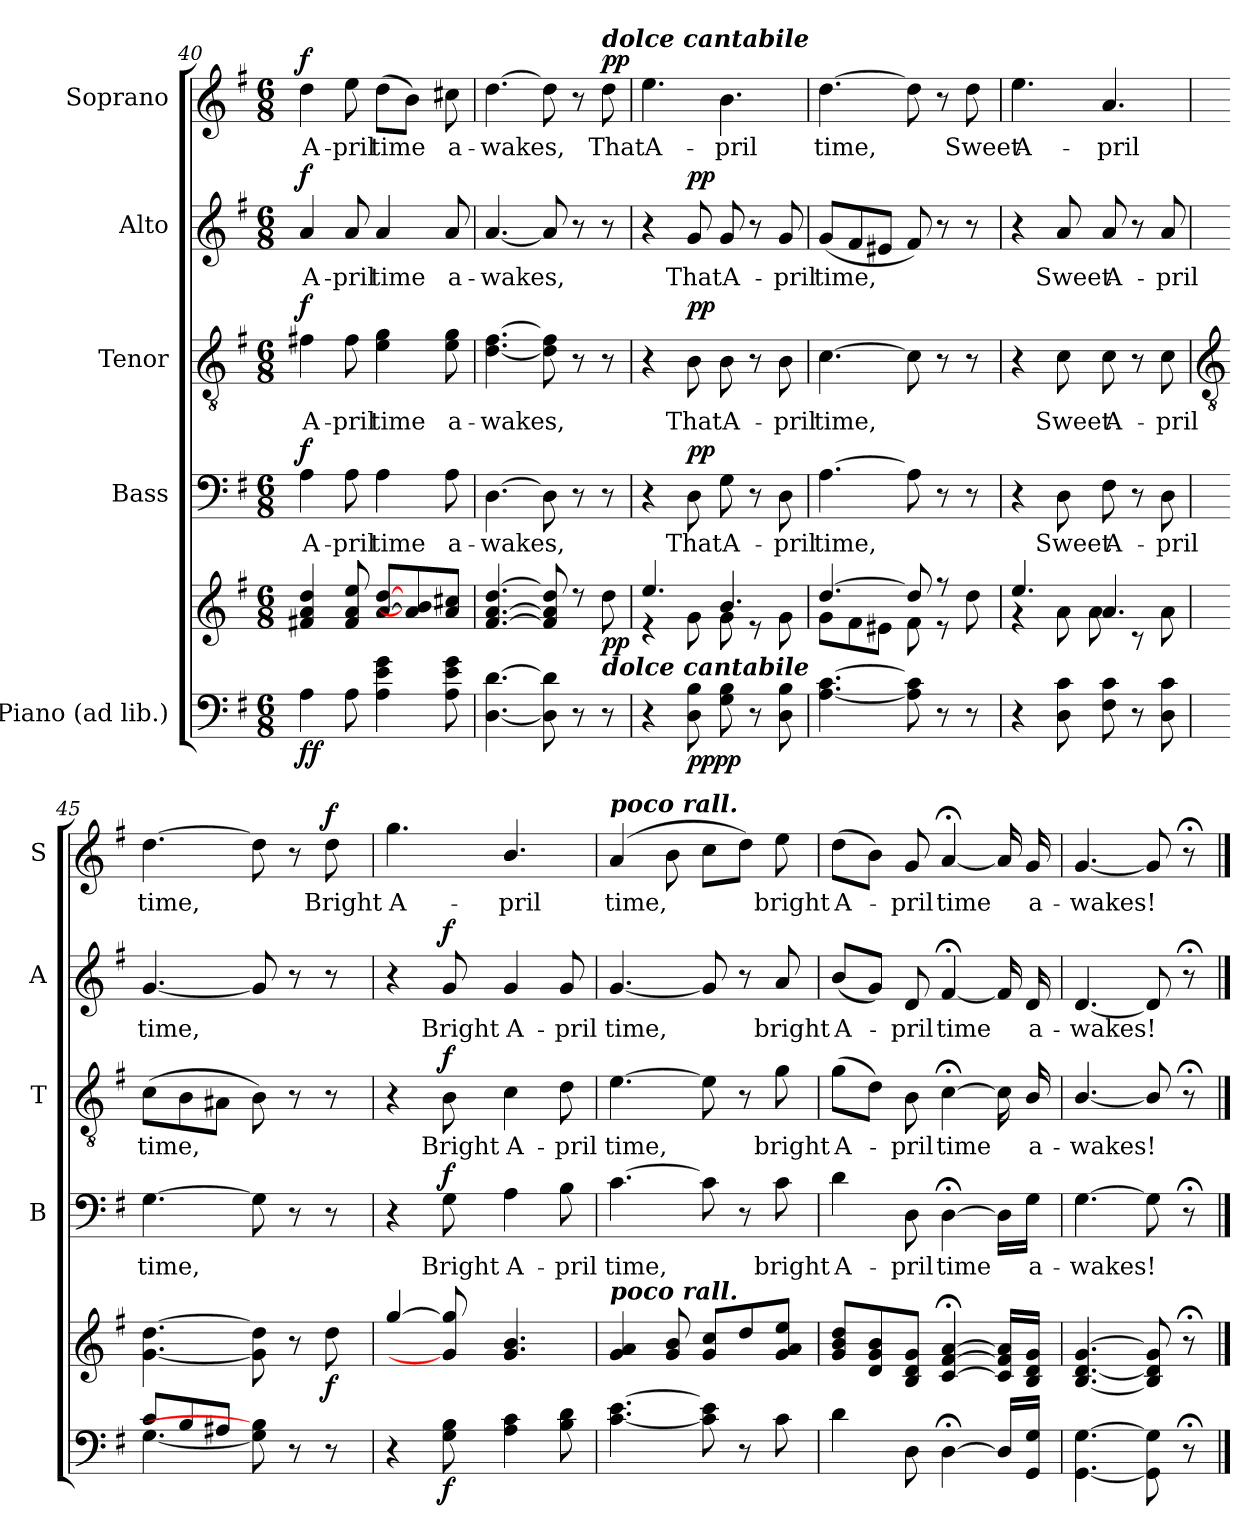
**kern	**kern	**dynam	**kern	**text	**dynam	**kern	**text	**dynam	**kern	**text	**dynam	**kern	**text	**dynam
*part5	*part5	*part5	*part4	*part4	*part4	*part3	*part3	*part3	*part2	*part2	*part2	*part1	*part1	*part1
*staff6	*staff5	*staff5/6	*staff4	*staff4	*staff4	*staff3	*staff3	*staff3	*staff2	*staff2	*staff2	*staff1	*staff1	*staff1
*I"Piano (ad lib.)	*	*	*I"Bass	*	*	*I"Tenor	*	*	*I"Alto	*	*	*I"Soprano	*	*
*	*	*	*I'B	*	*	*I'T	*	*	*I'A	*	*	*I'S	*	*
!!LO:LB:g=z
*clefF4	*clefG2	*	*clefF4	*	*	*clefGv2	*	*	*clefG2	*	*	*clefG2	*	*
*k[f#]	*k[f#]	*	*k[f#]	*	*	*k[f#]	*	*	*k[f#]	*	*	*k[f#]	*	*
*G:	*G:	*	*G:	*	*	*G:	*	*	*G:	*	*	*G:	*	*
*M6/8	*M6/8	*	*M6/8	*	*	*M6/8	*	*	*M6/8	*	*	*M6/8	*	*
=40	=40	=40	=40	=40	=40	=40	=40	=40	=40	=40	=40	=40	=40	=40
*	*^	*	*	*	*	*	*	*	*	*	*	*	*	*
!	!	!LO:N:vis=1	!LO:DY:b=2	!	!LO:LY:b	!	!	!LO:LY:b	!	!	!LO:LY:b	!	!	!LO:LY:b	!
!	!	!	!LO:DY:n=1:b	!	!	!LO:DY:b	!	!	!LO:DY:b	!	!	!LO:DY:b	!	!	!LO:DY:b
4A	4f#X 4a 4dd	2.ryy	f f	4A	A-	f	4f#X	A-	f	4a	A-	f	4dd	A-	f
!	!	!	!	!	!LO:LY:b	!	!	!LO:LY:b	!	!	!LO:LY:b	!	!	!LO:LY:b	!
8A	8f# 8a 8ee	.	.	8A	-pril	.	8f#	-pril	.	8a	-pril	.	8ee	-pril	.
!	!	!	!	!	!LO:LY:b	!	!	!LO:LY:b	!	!	!LO:LY:b	!	!	!LO:LY:b	!
4A 4e 4g	[8a [8ddL	.	.	4A	time	.	4e 4g	time	.	4a	time	.	(>8ddL	time	.
.	8a] 8b]	.	.	.	.	.	.	.	.	.	.	.	8bJ)	.	.
!	!	!	!	!	!LO:LY:b	!	!	!LO:LY:b	!	!	!LO:LY:b	!	!	!LO:LY:b	!
8A 8e 8g	8a 8cc#XJ	.	.	8A	a-	.	8e 8g	a-	.	8a	a-	.	8cc#X	a-	.
=41	=41	=41	=41	=41	=41	=41	=41	=41	=41	=41	=41	=41	=41	=41	=41
!	!	!LO:N:vis=1	!	!	!LO:LY:b	!	!	!LO:LY:b	!	!	!LO:LY:b	!	!	!LO:LY:b	!
[4.D [4.d	[4.f# [4.a [4.dd	2.ryy	.	[4.D	-wakes,	.	[4.d [4.f#	-wakes,	.	[4.a	-wakes,	.	[4.dd	-wakes,	.
8D] 8d]	8f#] 8a] 8dd]	.	.	8D]	.	.	8d] 8f#]	.	.	8a]	.	.	8dd]	.	.
8r	8r	.	.	8r	.	.	8r	.	.	8r	.	.	8r	.	.
!	!	!	!	!	!	!	!	!	!	!	!	!	!LO:TX:a:Bi:t=dolce cantabile	!	!
!	!LO:TX:b:Bi:t=dolce cantabile	!	!	!	!	!	!	!	!	!	!	!	!	!	!
!	!	!	!LO:DY:b	!	!	!	!	!	!	!	!	!	!	!LO:LY:b	!LO:DY:b
8r	8dd\	.	pp	8r	.	.	8r	.	.	8r	.	.	8dd	That	pp
=42	=42	=42	=42	=42	=42	=42	=42	=42	=42	=42	=42	=42	=42	=42	=42
!	!	!	!	!	!	!	!	!	!	!	!	!	!	!LO:LY:b	!
4r	4.ee/	4r	.	4r	.	.	4r	.	.	4r	.	.	4.ee	A-	.
!	!	!	!LO:DY:b=2	!	!LO:LY:b	!	!	!LO:LY:b	!	!	!LO:LY:b	!	!	!	!
!	!	!	!LO:DY:n=1:b	!	!	!LO:DY:b	!	!	!LO:DY:b	!	!	!LO:DY:b	!	!	!
8D 8B	.	8g\	pp pp	8D	That	pp	8B	That	pp	8g	That	pp	.	.	.
!	!	!	!	!	!LO:LY:b	!	!	!LO:LY:b	!	!	!LO:LY:b	!	!	!LO:LY:b	!
8G 8B	4.b/	8g\	.	8G	A-	.	8B	A-	.	8g	A-	.	4.b	-pril	.
8r	.	8r	.	8r	.	.	8r	.	.	8r	.	.	.	.	.
!	!	!	!	!	!LO:LY:b	!	!	!LO:LY:b	!	!	!LO:LY:b	!	!	!	!
8D 8B	.	8g\	.	8D	-pril	.	8B	-pril	.	8g	-pril	.	.	.	.
=43	=43	=43	=43	=43	=43	=43	=43	=43	=43	=43	=43	=43	=43	=43	=43
!	!	!	!	!	!LO:LY:b	!	!	!LO:LY:b	!	!	!LO:LY:b	!	!	!LO:LY:b	!
[4.A [4.c	[4.dd/	8g\L	.	[4.A	time,	.	[4.c	time,	.	(<8gL	time,	.	[4.dd	time,	.
.	.	8f#\	.	.	.	.	.	.	.	8f#	.	.	.	.	.
.	.	8e#X\J	.	.	.	.	.	.	.	8e#XJ	.	.	.	.	.
8A] 8c]	8dd/]	8f#\	.	8A]	.	.	8c]	.	.	8f#)	.	.	8dd]	.	.
8r	8r	8r	.	8r	.	.	8r	.	.	8r	.	.	8r	.	.
!	!	!	!	!	!	!	!	!	!	!	!	!	!	!LO:LY:b	!
8r	8dd	8ryy	.	8r	.	.	8r	.	.	8r	.	.	8dd	Sweet	.
=44	=44	=44	=44	=44	=44	=44	=44	=44	=44	=44	=44	=44	=44	=44	=44
!	!	!	!	!	!	!	!	!	!	!	!	!	!	!LO:LY:b	!
4r	4.ee/	4r	.	4r	.	.	4r	.	.	4r	.	.	4.ee	A-	.
!	!	!	!	!	!LO:LY:b	!	!	!LO:LY:b	!	!	!LO:LY:b	!	!	!	!
8D 8c	.	8a\	.	8D	Sweet	.	8c	Sweet	.	8a	Sweet	.	.	.	.
!	!	!	!	!	!LO:LY:b	!	!	!LO:LY:b	!	!	!LO:LY:b	!	!	!LO:LY:b	!
8F# 8c	4.a	8a\	.	8F#	A-	.	8c	A-	.	8a	A-	.	4.a	-pril	.
8r	.	8r	.	8r	.	.	8r	.	.	8r	.	.	.	.	.
!	!	!	!	!	!LO:LY:b	!	!	!LO:LY:b	!	!	!LO:LY:b	!	!	!	!
8D 8c	.	8a\	.	8D	-pril	.	8c	-pril	.	8a	-pril	.	.	.	.
!!LO:LB:g=z
=45	=45	=45	=45	=45	=45	=45	=45	=45	=45	=45	=45	=45	=45	=45	=45
*	*	*	*	*	*	*	*clefGv2	*	*	*	*	*	*	*	*
*^	*	*	*	*	*	*	*	*	*	*	*	*	*	*	*
!	!	!	!	!	!	!LO:LY:b	!	!	!LO:LY:b	!	!	!LO:LY:b	!	!	!LO:LY:b	!
8c/L	[4.G\	[4.g [4.dd	4.ryy	.	[4.G	time,	.	(>8cL	time,	.	[4.g	time,	.	[4.dd	time,	.
8B/	.	.	.	.	.	.	.	8B	.	.	.	.	.	.	.	.
8A#X/J	.	.	.	.	.	.	.	8A#XJ	.	.	.	.	.	.	.	.
4.ryy	8G\] 8B\]	8g] 8dd]	4.ryy	.	8G]	.	.	8B)	.	.	8g]	.	.	8dd]	.	.
.	8r	8r	.	.	8r	.	.	8r	.	.	8r	.	.	8r	.	.
!	!	!	!	!LO:DY:b	!	!	!	!	!	!	!	!	!	!	!LO:LY:b	!LO:DY:b
.	8r	8dd	.	f	8r	.	.	8r	.	.	8r	.	.	8dd	Bright	f
=46	=46	=46	=46	=46	=46	=46	=46	=46	=46	=46	=46	=46	=46	=46	=46	=46
!	!	!	!LO:N:vis=1	!	!	!	!	!	!	!	!	!	!	!	!LO:LY:b	!
*v	*v	*	*	*	*	*	*	*	*	*	*	*	*	*	*	*
4r	[4gg	2.ryy	.	4r	.	.	4r	.	.	4r	.	.	4.gg	A-	.
!	!	!	!LO:DY:b=2	!	!LO:LY:b	!LO:DY:b	!	!LO:LY:b	!LO:DY:b	!	!LO:LY:b	!LO:DY:b	!	!	!
8G\ 8B\	8g] 8gg]	.	f	8G	Bright	f	8B	Bright	f	8g	Bright	f	.	.	.
!	!	!	!	!	!LO:LY:b	!	!	!LO:LY:b	!	!	!LO:LY:b	!	!	!LO:LY:b	!
4A\ 4c\	4.g 4.b	.	.	4A	A-	.	4c	A-	.	4g	A-	.	4.b/	-pril	.
!	!	!	!	!	!LO:LY:b	!	!	!LO:LY:b	!	!	!LO:LY:b	!	!	!	!
8B\ 8d\	.	.	.	8B	-pril	.	8d	-pril	.	8g	-pril	.	.	.	.
=47	=47	=47	=47	=47	=47	=47	=47	=47	=47	=47	=47	=47	=47	=47	=47
!	!	!	!	!	!	!	!	!	!	!	!	!	!LO:TX:a:Bi:t=poco rall.	!	!
!	!LO:TX:a:Bi:t=poco rall.	!	!	!	!	!	!	!	!	!	!	!	!	!	!
!	!	!LO:N:vis=1	!	!	!LO:LY:b	!	!	!LO:LY:b	!	!	!LO:LY:b	!	!	!LO:LY:b	!
[4.c\ [4.e\	4g 4a	2.ryy	.	[4.c	time,	.	[4.e	time,	.	[4.g	time,	.	(>4a	time,	.
.	8g 8b	.	.	.	.	.	.	.	.	.	.	.	8b	.	.
8c\] 8e\]	8g 8ccL	.	.	8c]	.	.	8e]	.	.	8g]	.	.	8ccL	.	.
8r	8dd	.	.	8r	.	.	8r	.	.	8r	.	.	8ddJ)	.	.
!	!	!	!	!	!LO:LY:b	!	!	!LO:LY:b	!	!	!LO:LY:b	!	!	!LO:LY:b	!
8c\	8g 8a 8eeJ	.	.	8c	bright	.	8g	bright	.	8a	bright	.	8ee	bright	.
=48	=48	=48	=48	=48	=48	=48	=48	=48	=48	=48	=48	=48	=48	=48	=48
!	!	!LO:N:vis=1	!	!	!LO:LY:b	!	!	!LO:LY:b	!	!	!LO:LY:b	!	!	!LO:LY:b	!
4d\	8g 8b 8ddL	2.ryy	.	4d	A-	.	(>8gL	A-	.	(<8bL	A-	.	(>8ddL	A-	.
.	8d 8g 8b	.	.	.	.	.	8dJ)	.	.	8gJ)	.	.	8bJ)	.	.
!	!	!	!	!	!LO:LY:b	!	!	!LO:LY:b	!	!	!LO:LY:b	!	!	!LO:LY:b	!
8D\	8B 8d 8gJ	.	.	8D	-pril	.	8B	pril	.	8d	pril	.	8g	pril	.
!	!	!	!	!	!LO:LY:b	!	!	!LO:LY:b	!	!	!LO:LY:b	!	!	!LO:LY:b	!
[4D;<\	[4c;< [4f#;< [4a;<	.	.	[4D;<	time	.	[4c;<	time	.	[4f#;<	time	.	[4a;<	time	.
16D\LL]	16c] 16f#] 16a]LL	.	.	16D\LL]	.	.	16c]	.	.	16f#]	.	.	16a]	.	.
!	!	!	!	!	!LO:LY:b	!	!	!LO:LY:b	!	!	!LO:LY:b	!	!	!LO:LY:b	!
16GG/ 16G/JJ	16B 16d 16gJJ	.	.	16G\JJ	a-	.	16B/	a-	.	16d	a-	.	16g	a-	.
=49	=49	=49	=49	=49	=49	=49	=49	=49	=49	=49	=49	=49	=49	=49	=49
!	!	!	!	!	!LO:LY:b	!	!	!LO:LY:b	!	!	!LO:LY:b	!	!	!LO:LY:b	!
[4.GG\ [4.G\	[4.B [4.d [4.g	2ryy	.	[4.G	-wakes!	.	[4.B/	-wakes!	.	[4.d	-wakes!	.	[4.g	-wakes!	.
8GG\] 8G\]	8B] 8d] 8g]	.	.	8G]	.	.	8B/]	.	.	8d]	.	.	8g]	.	.
8r;<	8r;<	8ryy	.	8r;<	.	.	8r;<	.	.	8r;<	.	.	8r;<	.	.
*	*v	*v	*	*	*	*	*	*	*	*	*	*	*	*	*
==	==	==	==	==	==	==	==	==	==	==	==	==	==	==
*-	*-	*-	*-	*-	*-	*-	*-	*-	*-	*-	*-	*-	*-	*-
